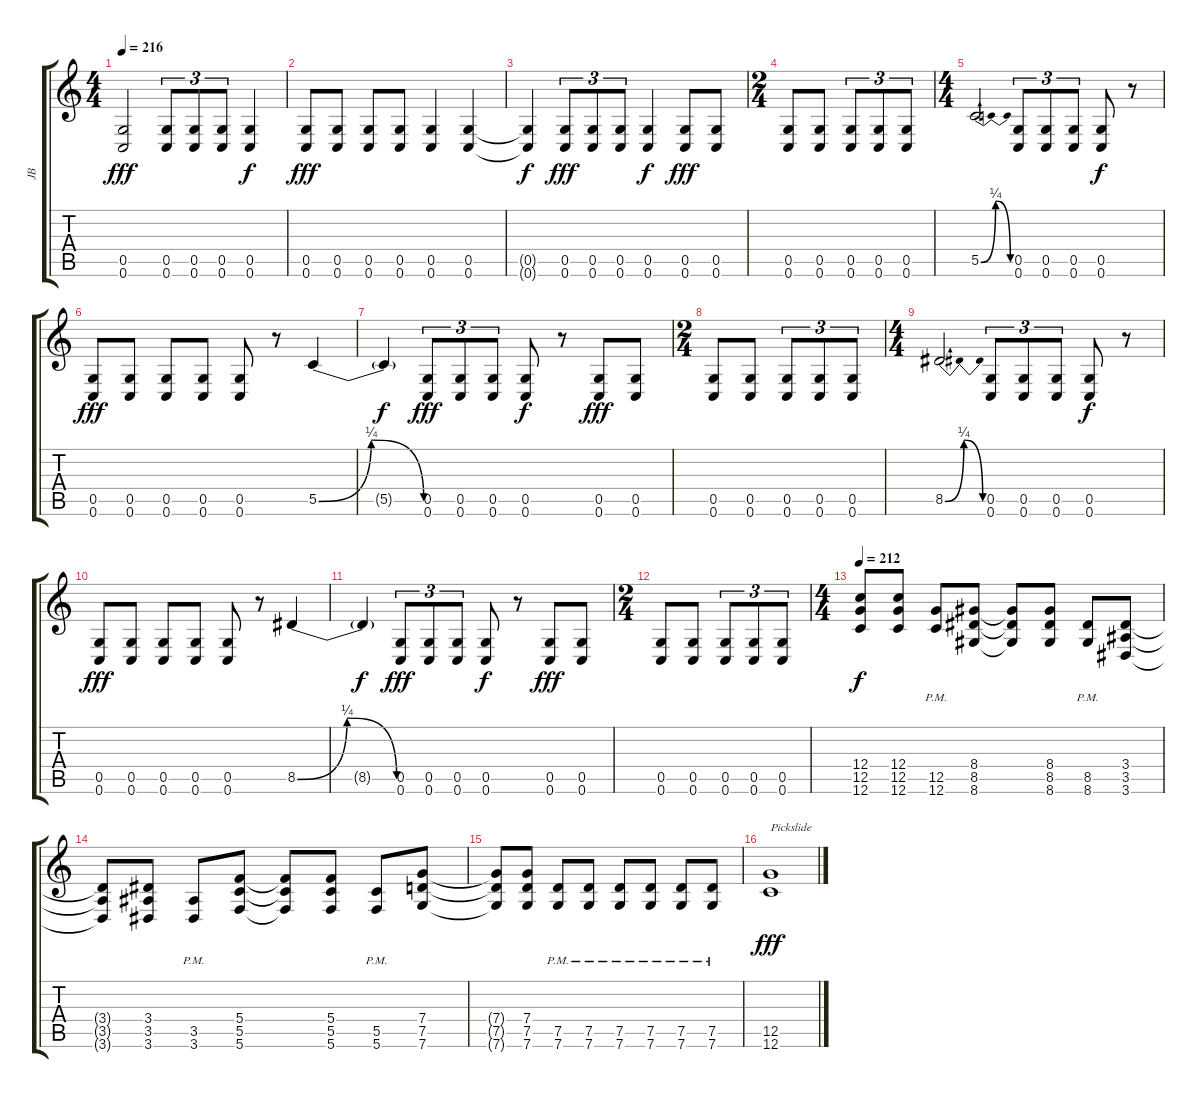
\track ("JB" "JB") {instrument distortionguitar}
\staff {score tabs}
\tuning (D4 A3 F3 C3 G2 C2) {hide}
\ts (4 4)
\tempo 216
\clef g2
\ks c
(0.5 0.6).2{dy fff} (0.5 0.6).8{tu (3 2)} (0.5 0.6).8{tu (3 2)} (0.5 0.6).8{tu (3 2)} (0.5 0.6).4{dy f} |
(0.5 0.6).8{dy fff} (0.5 0.6).8 (0.5 0.6).8 (0.5 0.6).8 (0.5 0.6).4 (0.5 0.6).4 |
(0.5{t} 0.6{t}).4{dy f} (0.5 0.6).8{tu (3 2) dy fff} (0.5 0.6).8{tu (3 2)} (0.5 0.6).8{tu (3 2)} (0.5 0.6).4{dy f} (0.5 0.6).8{dy fff} (0.5 0.6).8 |
\ts (2 4)
(0.5 0.6).8 (0.5 0.6).8 (0.5 0.6).8{tu (3 2)} (0.5 0.6).8{tu (3 2)} (0.5 0.6).8{tu (3 2)} |
\ts (4 4)
5.5{be (bendrelease 0 0 45 1 45 1 60 0)}.2 (0.5 0.6).8{tu (3 2)} (0.5 0.6).8{tu (3 2)} (0.5 0.6).8{tu (3 2)} (0.5 0.6).8{dy f} r.8 |
(0.5 0.6).8{dy fff} (0.5 0.6).8 (0.5 0.6).8 (0.5 0.6).8 (0.5 0.6).8 r.8 5.5{be (bendrelease 0 0 45 1 45 1 60 0)}.4 |
5.5{t}.4{dy f} (0.5 0.6).8{tu (3 2) dy fff} (0.5 0.6).8{tu (3 2)} (0.5 0.6).8{tu (3 2)} (0.5 0.6).8{dy f} r.8 (0.5 0.6).8{dy fff} (0.5 0.6).8 |
\ts (2 4)
(0.5 0.6).8 (0.5 0.6).8 (0.5 0.6).8{tu (3 2)} (0.5 0.6).8{tu (3 2)} (0.5 0.6).8{tu (3 2)} |
\ts (4 4)
8.5{be (bendrelease 0 0 45 1 45 1 60 0)}.2 (0.5 0.6).8{tu (3 2)} (0.5 0.6).8{tu (3 2)} (0.5 0.6).8{tu (3 2)} (0.5 0.6).8{dy f} r.8 |
(0.5 0.6).8{dy fff} (0.5 0.6).8 (0.5 0.6).8 (0.5 0.6).8 (0.5 0.6).8 r.8 8.5{be (bendrelease 0 0 45 1 45 1 60 0)}.4 |
8.5{t}.4{dy f} (0.5 0.6).8{tu (3 2) dy fff} (0.5 0.6).8{tu (3 2)} (0.5 0.6).8{tu (3 2)} (0.5 0.6).8{dy f} r.8 (0.5 0.6).8{dy fff} (0.5 0.6).8 |
\ts (2 4)
(0.5 0.6).8 (0.5 0.6).8 (0.5 0.6).8{tu (3 2)} (0.5 0.6).8{tu (3 2)} (0.5 0.6).8{tu (3 2)} |
\ts (4 4)
\tempo 212
(12.4 12.5 12.6).8{dy f} (12.4 12.5 12.6).8 (12.5{pm} 12.6{pm}).8 (8.4 8.5 8.6).8 (8.4{t} 8.5{t} 8.6{t}).8 (8.4 8.5 8.6).8 (8.5{pm} 8.6{pm}).8 (3.4 3.5 3.6).8 |
(3.4{t} 3.5{t} 3.6{t}).8 (3.4 3.5 3.6).8 (3.5{pm} 3.6{pm}).8 (5.4 5.5 5.6).8 (5.4{t} 5.5{t} 5.6{t}).8 (5.4 5.5 5.6).8 (5.5{pm} 5.6{pm}).8 (7.4 7.5 7.6).8 |
(7.4{t} 7.5{t} 7.6{t}).8 (7.4 7.5 7.6).8 (7.5{pm} 7.6{pm}).8 (7.5{pm} 7.6{pm}).8 (7.5{pm} 7.6{pm}).8 (7.5{pm} 7.6{pm}).8 (7.5{pm} 7.6{pm}).8 (7.5{pm} 7.6{pm}).8 |
(12.5 12.6).1{txt "Pickslide" dy fff}
